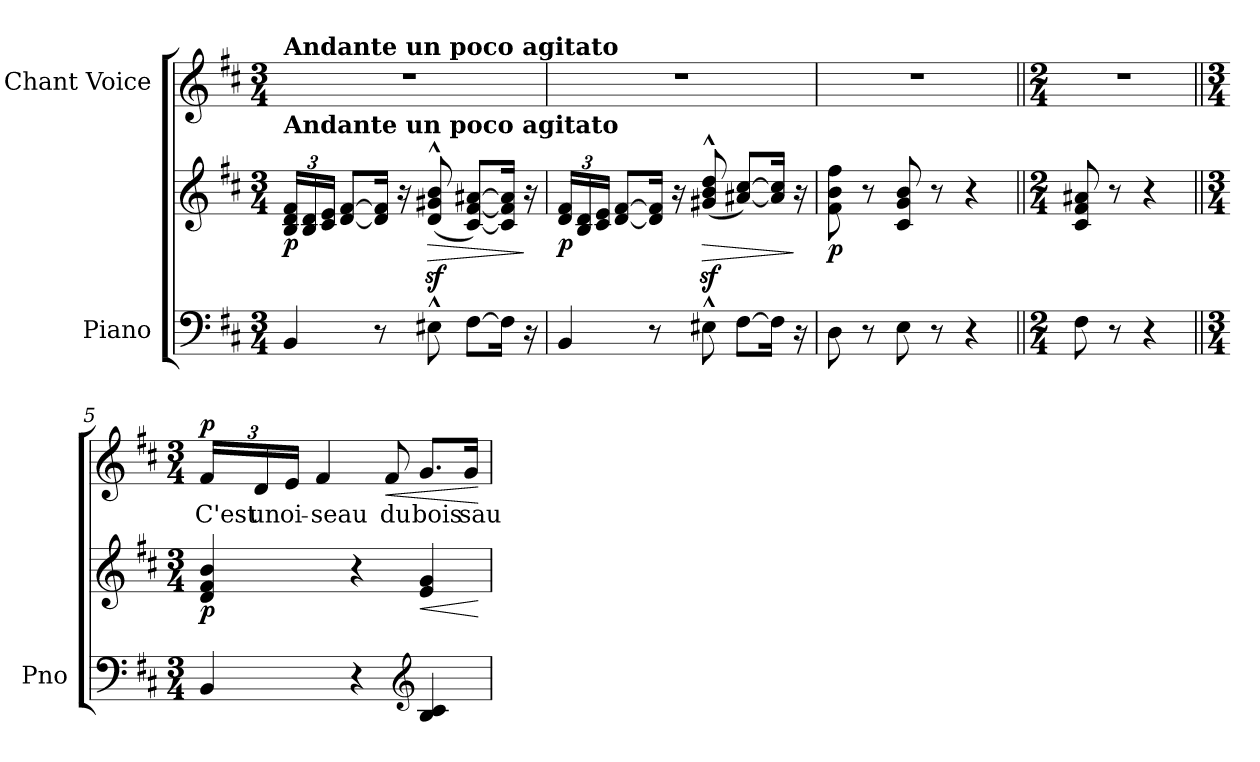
**kern	**kern	**dynam	**kern	**text	**dynam
*part2	*part2	*part2	*part1	*part1	*part1
*staff3	*staff2	*staff2/3	*staff1	*staff1	*staff1
*I"Piano	*	*	*I"Chant Voice	*	*
*I'Pno	*	*	*	*	*
*clefF4	*clefG2	*	*clefG2	*	*
*k[f#c#]	*k[f#c#]	*	*k[f#c#]	*	*
*M3/4	*M3/4	*	*M3/4	*	*
*MM50	*MM50	*	*MM50	*	*
*	*Xbrackettup	*	*	*	*
=1	=1	=1	=1	=1	=1
!	!	!	!LO:TX:a:B:t=Andante un poco agitato	!	!
!	!LO:TX:a:B:t=Andante un poco agitato	!	!	!	!
!	!	!LO:DY:b	!	!	!
4BB/	24B/ 24d/ 24f#/LL	p	2.r	.	.
.	24B/ 24d/	.	.	.	.
.	24c#/ 24e/JJ	.	.	.	.
.	[8d/ [8f#/L	.	.	.	.
8r	16d/] 16f#/]Jk	.	.	.	.
.	16r	.	.	.	.
!	!	!LO:HP:b	!	!	!
8E#X^^\	(>8d/z<^^ 8g#X/z<^^ 8b/z<^^	>	.	.	.
[8F#\L	[8c#/ [8f#/ [8a#X/L)	.	.	.	.
16F#\Jk]	16c#/] 16f#/] 16a#/]Jk	.	.	.	.
16r	16r	]	.	.	.
=2	=2	=2	=2	=2	=2
!	!	!LO:DY:b	!	!	!
4BB/	24d/ 24f#/LL	p	2.r	.	.
.	24B/ 24d/	.	.	.	.
.	24c#/ 24e/JJ	.	.	.	.
.	[8d/ [8f#/L	.	.	.	.
8r	16d/] 16f#/]Jk	.	.	.	.
.	16r	.	.	.	.
!	!	!LO:HP:b	!	!	!
8E#X^^\	(>8g#X/z<^^ 8b/z<^^ 8dd/z<^^	>	.	.	.
[8F#\L	[8a#X/ [8cc#/L)	.	.	.	.
16F#\Jk]	16a#/] 16cc#/]Jk	.	.	.	.
16r	16r	]	.	.	.
!!LO:LB:g=z
=3	=3	=3	=3	=3	=3
!	!	!LO:DY:b	!	!	!
8D\	8f#\ 8b\ 8ff#\	p	2.r	.	.
8r	8r	.	.	.	.
8E\	8c#/ 8g/ 8b/	.	.	.	.
8r	8r	.	.	.	.
4r	4r	.	.	.	.
=4||	=4||	=4||	=4||	=4||	=4||
*M2/4	*M2/4	*	*M2/4	*	*
8F#\	8c#/ 8f#/ 8a#X/	.	2r	.	.
8r	8r	.	.	.	.
4r	4r	.	.	.	.
=5||	=5||	=5||	=5||	=5||	=5||
*M3/4	*M3/4	*	*M3/4	*	*
!	!	!LO:DY:b	!	!LO:LY:b	!LO:DY:a
4BB/	4d/ 4f#/ 4b/	p	24f#/LL	C'est	p
!	!	!	!	!LO:LY:b	!
.	.	.	24d/	un	.
!	!	!	!	!LO:LY:b	!
.	.	.	24e/JJ	oi-	.
!	!	!	!	!LO:LY:b	!
.	.	.	4f#/	-seau	.
4r	4r	.	.	.	.
!	!	!	!	!LO:LY:b	!LO:HP:b
.	.	.	8f#/	du	<
*clefG2	*	*	*	*	*
!	!	!LO:HP:b	!	!LO:LY:b	!
4B/ 4c#/	4e/ 4g/	<	8.g/L	bois	.
!	!	!	!	!LO:LY:b	!
.	.	.	16g/Jk	sau-	.
.	.	[	.	.	[
=	=	=	=	=	=
*-	*-	*-	*-	*-	*-
